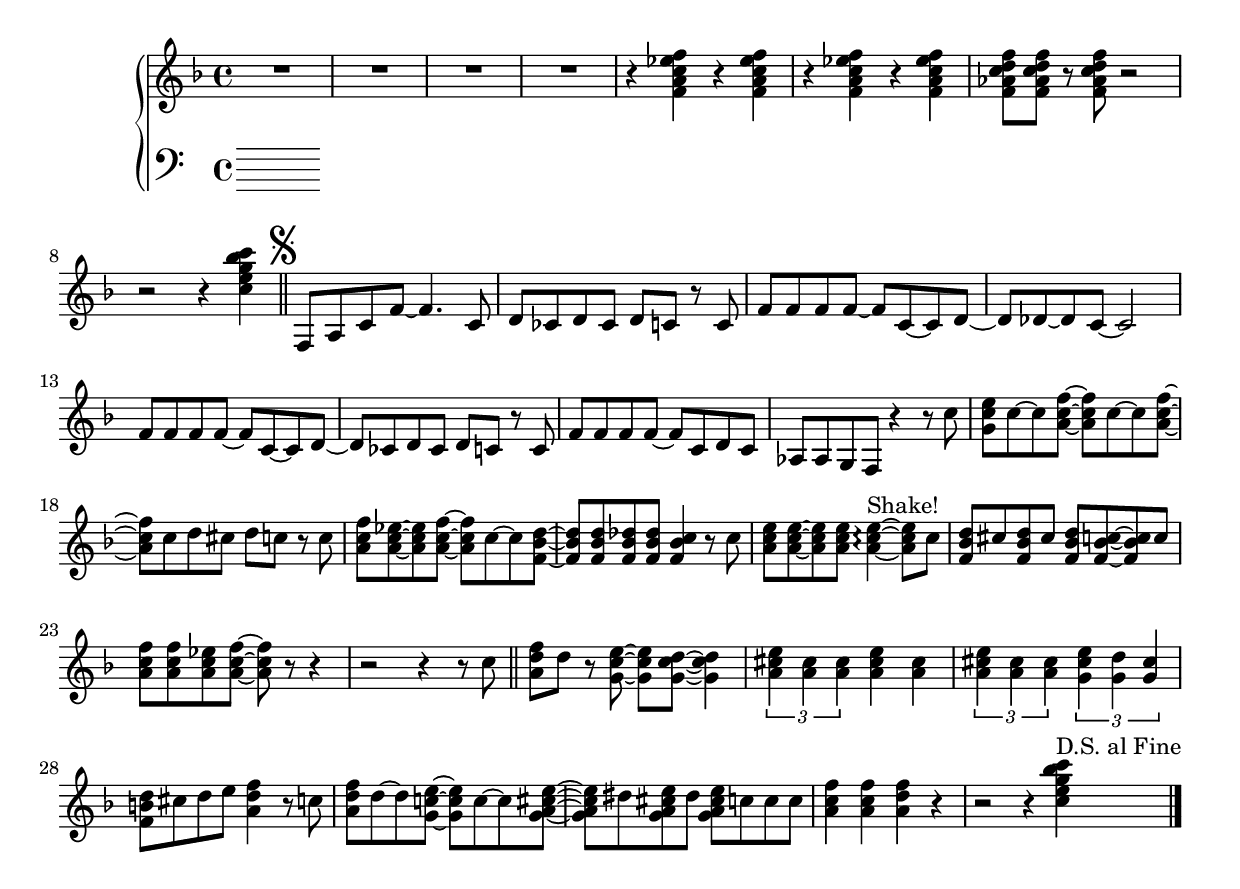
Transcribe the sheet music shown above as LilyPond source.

				% Government Man
\version "2.18.2"

\score {
  \relative c' {
      \new PianoStaff = "piano" <<
      \new Staff = "upper" {
	
				% Intro vamp
	\clef treble
	\key f \major
	R1 R1 R1 R1 |
	\repeat unfold 4 {r4 <f a c ees f>}
	<f aes c d f>8 <f aes c d f> r <f aes c d f> r2 |
	r2 r4 <c' e g bes c> \bar "||"
	\mark \markup { \musicglyph #"scripts.segno" }
	f,,8 a c f~ f4. c8 | % Hey everyone! To-
	d8 ces d ces d c r c | % -day is kind of special. I've
	f8 f f f~ f c~ c d~ | % had all the fun a guy
	d des~ des c~ c2 |    % can have
	f8 f f f~ f c~ c d~ | % Time to say by to work
	d ces d ces d c r c | % as I have known it. For
	f8 f f f~ f c d c | % thirty-two years I've been a
	aes aes g f r4 r8 c'' | % government man. The
	<g c e>8 c~ c <a c f>~ <a c f> c~ c <a c f> ~ | % Dr. called, he said
	<a c f> c d cis d c r c | % I need vacation. My
	<a c f>8 <a c ees>~ <a c ees> <a c f>~ % friends all called
	<a c f> c~ c <f, bes d>~ | % they said
	<f bes d> <f bes d> <f bes des> <f bes des> % come play with
	<f bes c>4 r8 c' | % me. The
	<a c e>8 <a c e>~ <a c e> % fish are
	<a c e> <a c e>4~\arpeggio ^\markup{"Shake!"} <a c e>8 % calling
	c8 | % come
	<f, bes d> cis' <f, bes d> cis' % catch me in the
	<f, bes d> <f bes c>8~ <f bes c> c' | % ocean, the
	<a c f> <a c f> <a c ees> <a c f>~ <a c f> % mountains they call...
	r8 r4 | r2 r4 r8 c \bar "||" % (come up to hike and ski). I

				% Bridge
	<a d f> d r8 <g, c e>~ <g c e> % wont' write songs
	<g c d>~ <g c d>4 | % I
	\tuplet 3/2 {<a cis e> <a cis> <a cis>} % won't be a
	<a cis e>4 <a cis> | % judge but
	\tuplet 3/2 {<a cis e> <a cis> <a cis>} % semi-re-
	\tuplet 3/2 {<g cis e> <g d'> <g cis>} %-tirement will
	<f b d>8 cis' d e <a, d f>4 r8 c % give me time to fudge! The
	<a d f>8 d~ d <g, c! e>~ <g c e> c~ c  % day wil come when 
	<g a cis e>~ | <g a cis e> dis '% I will
	<g, a cis e> dis' <g, a cis e> % work no more
	c c c % but o'er the
	<a c f>4 <a c f> <a d f> % next few years
	r4 | r2 r4 % (I'll settle down the score)
	<c e g bes c>4 ^\markup{"D.S. al Fine"} \bar "|."
	}
      
      \new Staff = "lower" {
        \clef "bass"
	}
    >>
      
    }
  }